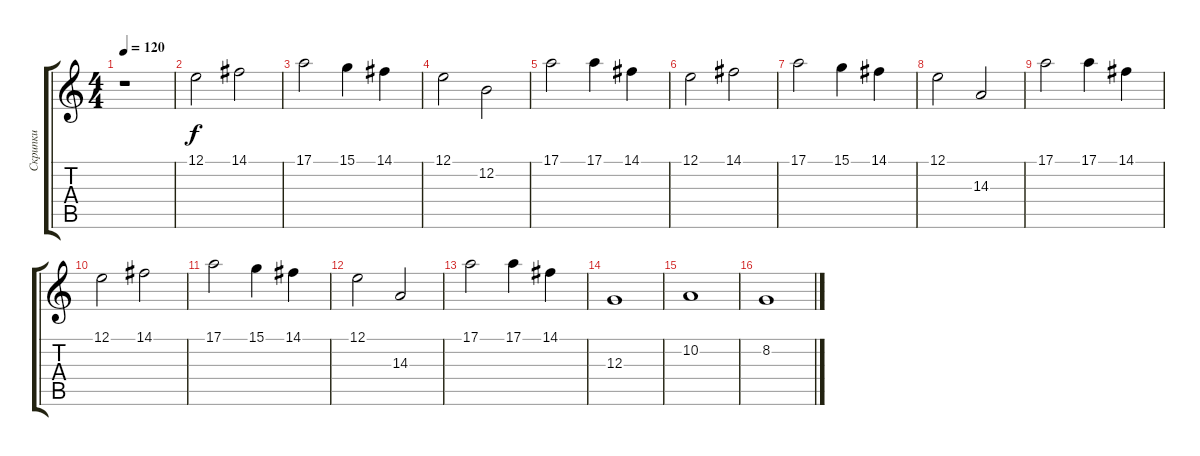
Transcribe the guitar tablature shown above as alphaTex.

\track ("Скрипки" "Скрипки") {instrument stringensemble2}
\staff {score tabs}
\tuning (E4 B3 G3 D3 A2 E2) {hide}
\ts (4 4)
\tempo 120
\clef g2
\ks c
r.1{dy f instrument stringensemble2} |
12.1.2 14.1.2 |
17.1.2 15.1.4 14.1.4 |
12.1.2 12.2.2 |
17.1.2 17.1.4 14.1.4 |
12.1.2 14.1.2 |
17.1.2 15.1.4 14.1.4 |
12.1.2 14.3.2 |
17.1.2 17.1.4 14.1.4 |
12.1.2 14.1.2 |
17.1.2 15.1.4 14.1.4 |
12.1.2 14.3.2 |
17.1.2 17.1.4 14.1.4 |
12.3.1 |
10.2.1 |
8.2.1
